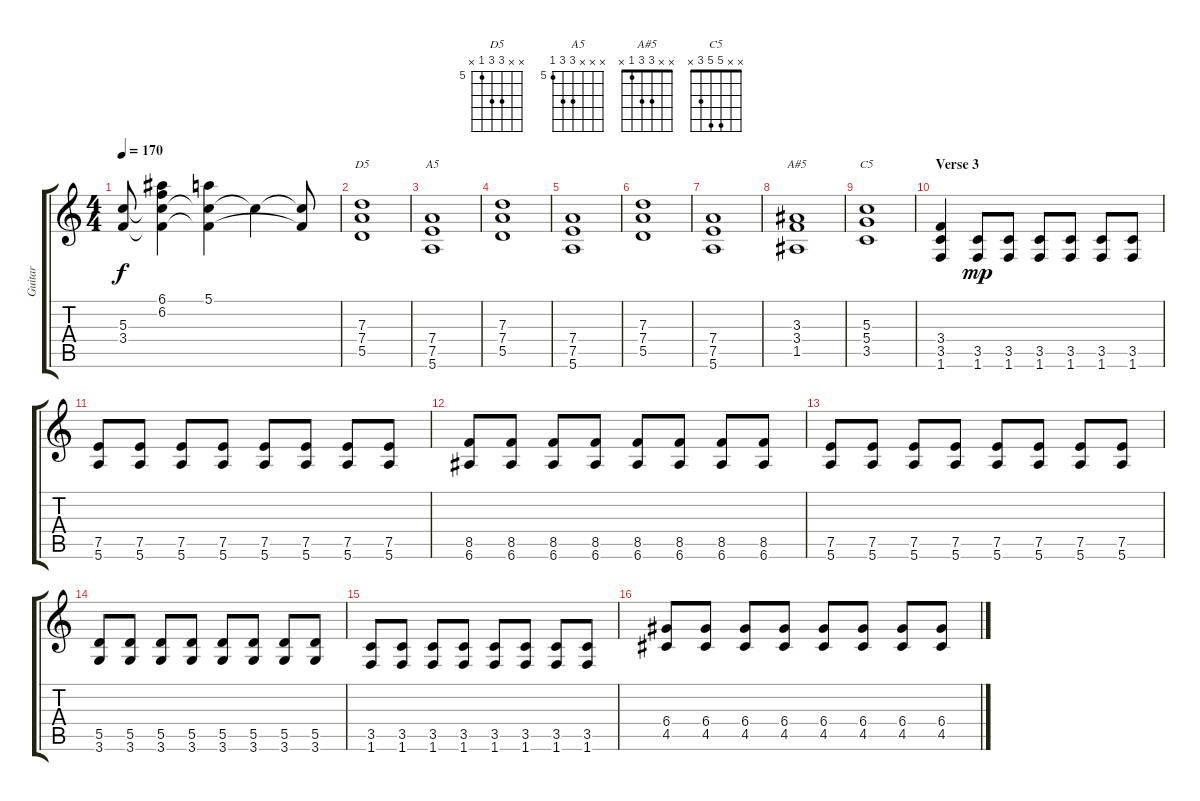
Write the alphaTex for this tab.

\track ("Guitar" "Guitar") {instrument overdrivenguitar}
\staff {score tabs}
\tuning (E4 B3 G3 D3 A2 E2) {hide}
\chord ("D5" x x 7 7 5 x) {firstfret 5}
\chord ("A5" x x x 7 7 5) {firstfret 5}
\chord ("A#5" x x 3 3 1 x)
\chord ("C5" x x 5 5 3 x)
\ts (4 4)
\tempo 170
\clef g2
\ks c
(5.3{t} 3.4{t}).8{dy f} (6.1 6.2 5.3{t} 3.4{t}).4 (5.1 5.3{t} 3.4{t}).4 5.3{t}.4 (5.3{t} 3.4{t}).8 |
(7.3 7.4 5.5).1{ch "D5"} |
(7.4 7.5 5.6).1{ch "A5"} |
(7.3 7.4 5.5).1 |
(7.4 7.5 5.6).1 |
(7.3 7.4 5.5).1 |
(7.4 7.5 5.6).1 |
(3.3 3.4 1.5).1{ch "A#5"} |
(5.3 5.4 3.5).1{ch "C5"} |
\section ("" "Verse 3")
(3.4 3.5 1.6).4 (3.5 1.6).8{dy mp} (3.5 1.6).8 (3.5 1.6).8 (3.5 1.6).8 (3.5 1.6).8 (3.5 1.6).8 |
(7.5 5.6).8 (7.5 5.6).8 (7.5 5.6).8 (7.5 5.6).8 (7.5 5.6).8 (7.5 5.6).8 (7.5 5.6).8 (7.5 5.6).8 |
(8.5 6.6).8 (8.5 6.6).8 (8.5 6.6).8 (8.5 6.6).8 (8.5 6.6).8 (8.5 6.6).8 (8.5 6.6).8 (8.5 6.6).8 |
(7.5 5.6).8 (7.5 5.6).8 (7.5 5.6).8 (7.5 5.6).8 (7.5 5.6).8 (7.5 5.6).8 (7.5 5.6).8 (7.5 5.6).8 |
(5.5 3.6).8 (5.5 3.6).8 (5.5 3.6).8 (5.5 3.6).8 (5.5 3.6).8 (5.5 3.6).8 (5.5 3.6).8 (5.5 3.6).8 |
(3.5 1.6).8 (3.5 1.6).8 (3.5 1.6).8 (3.5 1.6).8 (3.5 1.6).8 (3.5 1.6).8 (3.5 1.6).8 (3.5 1.6).8 |
(6.4 4.5).8 (6.4 4.5).8 (6.4 4.5).8 (6.4 4.5).8 (6.4 4.5).8 (6.4 4.5).8 (6.4 4.5).8 (6.4 4.5).8
